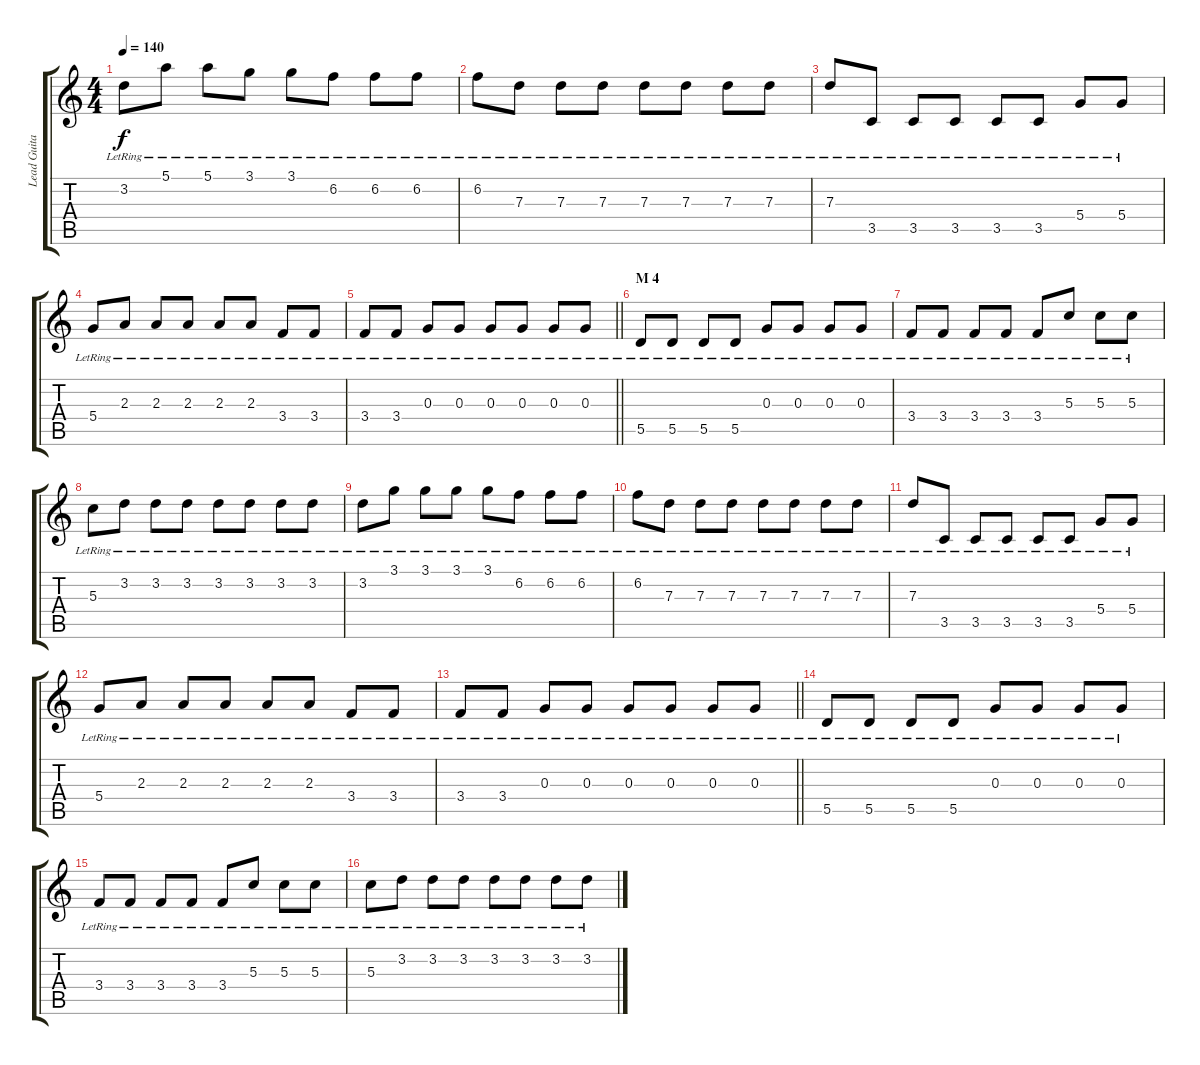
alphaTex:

\track ("Lead Guitar" "Lead Guita") {instrument distortionguitar}
\staff {score tabs}
\tuning (E4 B3 G3 D3 A2 D2) {hide}
\ts (4 4)
\tempo 140
\clef g2
\ks c
3.2{lr}.8{dy f} 5.1{lr}.8 5.1{lr}.8 3.1{lr}.8 3.1{lr}.8 6.2{lr}.8 6.2{lr}.8 6.2{lr}.8 |
6.2{lr}.8 7.3{lr}.8 7.3{lr}.8 7.3{lr}.8 7.3{lr}.8 7.3{lr}.8 7.3{lr}.8 7.3{lr}.8 |
7.3{lr}.8 3.5{lr}.8 3.5{lr}.8 3.5{lr}.8 3.5{lr}.8 3.5{lr}.8 5.4{lr}.8 5.4{lr}.8 |
5.4{lr}.8 2.3{lr}.8 2.3{lr}.8 2.3{lr}.8 2.3{lr}.8 2.3{lr}.8 3.4{lr}.8 3.4{lr}.8 |
\barLineRight lightlight
3.4{lr}.8 3.4{lr}.8 0.3{lr}.8 0.3{lr}.8 0.3{lr}.8 0.3{lr}.8 0.3{lr}.8 0.3{lr}.8 |
\section ("" "M 4")
5.5{lr}.8 5.5{lr}.8 5.5{lr}.8 5.5{lr}.8 0.3{lr}.8 0.3{lr}.8 0.3{lr}.8 0.3{lr}.8 |
3.4{lr}.8 3.4{lr}.8 3.4{lr}.8 3.4{lr}.8 3.4{lr}.8 5.3{lr}.8 5.3{lr}.8 5.3{lr}.8 |
5.3{lr}.8 3.2{lr}.8 3.2{lr}.8 3.2{lr}.8 3.2{lr}.8 3.2{lr}.8 3.2{lr}.8 3.2{lr}.8 |
3.2{lr}.8 3.1{lr}.8 3.1{lr}.8 3.1{lr}.8 3.1{lr}.8 6.2{lr}.8 6.2{lr}.8 6.2{lr}.8 |
6.2{lr}.8 7.3{lr}.8 7.3{lr}.8 7.3{lr}.8 7.3{lr}.8 7.3{lr}.8 7.3{lr}.8 7.3{lr}.8 |
7.3{lr}.8 3.5{lr}.8 3.5{lr}.8 3.5{lr}.8 3.5{lr}.8 3.5{lr}.8 5.4{lr}.8 5.4{lr}.8 |
5.4{lr}.8 2.3{lr}.8 2.3{lr}.8 2.3{lr}.8 2.3{lr}.8 2.3{lr}.8 3.4{lr}.8 3.4{lr}.8 |
\barLineRight lightlight
3.4{lr}.8 3.4{lr}.8 0.3{lr}.8 0.3{lr}.8 0.3{lr}.8 0.3{lr}.8 0.3{lr}.8 0.3{lr}.8 |
5.5{lr}.8 5.5{lr}.8 5.5{lr}.8 5.5{lr}.8 0.3{lr}.8 0.3{lr}.8 0.3{lr}.8 0.3{lr}.8 |
3.4{lr}.8 3.4{lr}.8 3.4{lr}.8 3.4{lr}.8 3.4{lr}.8 5.3{lr}.8 5.3{lr}.8 5.3{lr}.8 |
5.3{lr}.8 3.2{lr}.8 3.2{lr}.8 3.2{lr}.8 3.2{lr}.8 3.2{lr}.8 3.2{lr}.8 3.2{lr}.8
